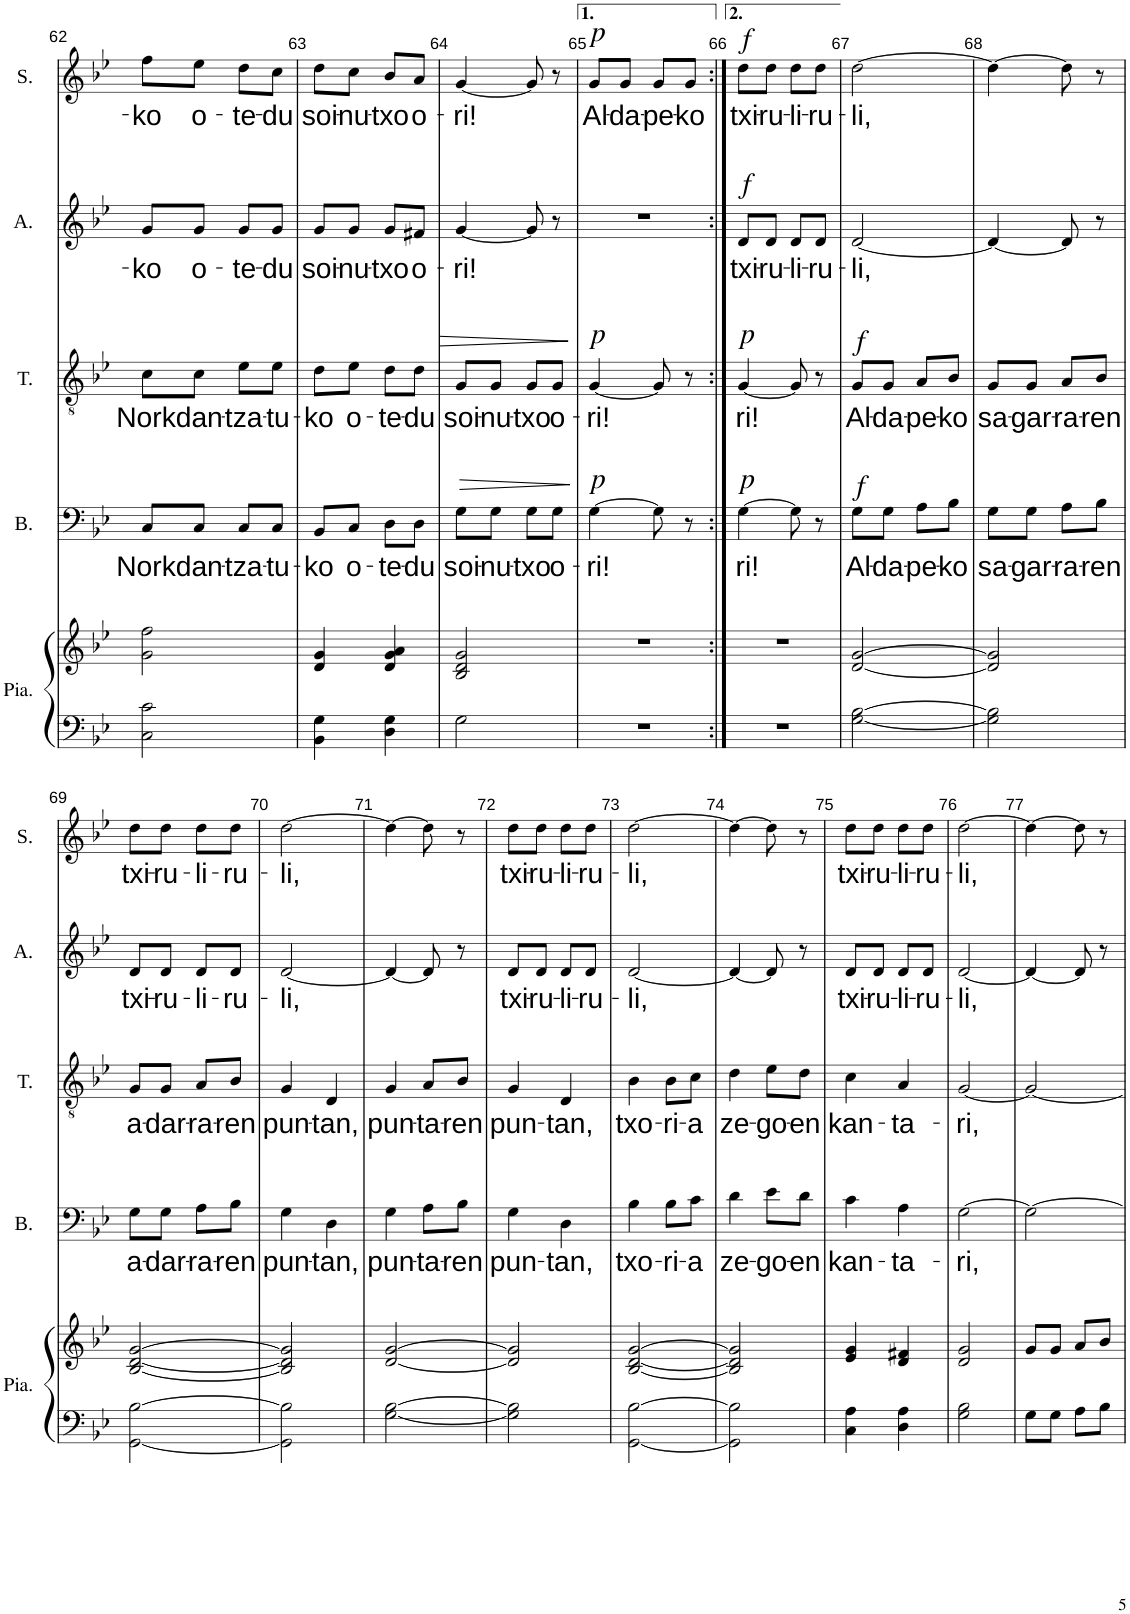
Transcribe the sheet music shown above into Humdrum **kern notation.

**kern	**kern	**kern	**text	**dynam	**kern	**text	**dynam	**kern	**text	**kern	**text
*part5	*part5	*part4	*part4	*part4	*part3	*part3	*part3	*part2	*part2	*part1	*part1
*staff6	*staff5	*staff4	*staff4	*staff4	*staff3	*staff3	*staff3	*staff2	*staff2	*staff1	*staff1
*I"Piano	*	*I"Basse	*	*	*I"Tenor	*	*	*I"Alto	*	*I"Soprano	*
*I'Pia.	*	*I'B.	*	*	*I'T.	*	*	*I'A.	*	*I'S.	*
!!LO:PB:g=z
*clefF4	*clefG2	*clefF4	*	*	*clefGv2	*	*	*clefG2	*	*clefG2	*
*k[b-e-]	*k[b-e-]	*k[b-e-]	*	*	*k[b-e-]	*	*	*k[b-e-]	*	*k[b-e-]	*
*M2/4	*M2/4	*M2/4	*	*	*M2/4	*	*	*M2/4	*	*M2/4	*
=62	=62	=62	=62	=62	=62	=62	=62	=62	=62	=62	=62
!	!	!	!LO:LY:b	!	!	!LO:LY:b	!	!	!LO:LY:b	!	!LO:LY:b
2C\ 2c\	2g\ 2ff\	8C/L	Nork	.	8c\L	Nork	.	8g/L	-ko	8ff\L	-ko
!	!	!	!LO:LY:b	!	!	!LO:LY:b	!	!	!LO:LY:b	!	!LO:LY:b
.	.	8C/J	dan-	.	8c\J	dan-	.	8g/J	o-	8ee-\J	o-
!	!	!	!LO:LY:b	!	!	!LO:LY:b	!	!	!LO:LY:b	!	!LO:LY:b
.	.	8C/L	-tza-	.	8e-\L	-tza-	.	8g/L	-te-	8dd\L	-te-
!	!	!	!LO:LY:b	!	!	!LO:LY:b	!	!	!LO:LY:b	!	!LO:LY:b
.	.	8C/J	-tu-	.	8e-\J	-tu-	.	8g/J	-du	8cc\J	-du
=63	=63	=63	=63	=63	=63	=63	=63	=63	=63	=63	=63
!	!	!	!LO:LY:b	!	!	!LO:LY:b	!	!	!LO:LY:b	!	!LO:LY:b
4BB-\ 4G\	4d/ 4g/	8BB-/L	-ko	.	8d\L	-ko	.	8g/L	soi-	8dd\L	soi-
!	!	!	!LO:LY:b	!	!	!LO:LY:b	!	!	!LO:LY:b	!	!LO:LY:b
.	.	8C/J	o-	.	8e-\J	o-	.	8g/J	-nu-	8cc\J	-nu-
!	!	!	!LO:LY:b	!	!	!LO:LY:b	!	!	!LO:LY:b	!	!LO:LY:b
4D\ 4G\	4d/ 4g/ 4a/	8D\L	-te-	.	8d\L	-te-	.	8g/L	-txo	8b-/L	-txo
!	!	!	!LO:LY:b	!	!	!LO:LY:b	!	!	!LO:LY:b	!	!LO:LY:b
.	.	8D\J	-du	.	8d\J	-du	.	8f#X/J	o-	8a/J	o-
=64	=64	=64	=64	=64	=64	=64	=64	=64	=64	=64	=64
!	!	!	!LO:LY:b	!LO:HP:b	!	!LO:LY:b	!LO:HP:b	!	!LO:LY:b	!	!LO:LY:b
2G\	2B-/ 2d/ 2g/	8G\L	soi-	>	8G/L	soi-	>	[4g/	-ri!	[4g/	-ri!
!	!	!	!LO:LY:b	!	!	!LO:LY:b	!	!	!	!	!
.	.	8G\J	-nu-	.	8G/J	-nu-	.	.	.	.	.
!	!	!	!LO:LY:b	!	!	!LO:LY:b	!	!	!	!	!
.	.	8G\L	-txo	.	8G/L	-txo	.	8g/]	.	8g/]	.
!	!	!	!LO:LY:b	!	!	!LO:LY:b	!	!	!	!	!
.	.	8G\J	o-	.	8G/J	o-	.	8r	.	8r	.
.	.	.	.	]	.	.	]	.	.	.	.
=65	=65	=65	=65	=65	=65	=65	=65	=65	=65	=65	=65
!	!	!	!	!	!	!	!	!	!	!LO:TX:a:i:t=p	!
!	!	!	!	!	!LO:TX:a:i:t=p	!	!	!	!	!	!
!	!	!LO:TX:a:i:t=p	!	!	!	!	!	!	!	!	!
!	!	!	!LO:LY:b	!	!	!LO:LY:b	!	!	!	!	!LO:LY:b
2r	2r	[4G\	-ri!	.	[4G/	-ri!	.	2r	.	8g/L	Al-
!	!	!	!	!	!	!	!	!	!	!	!LO:LY:b
.	.	.	.	.	.	.	.	.	.	8g/J	-da-
!	!	!	!	!	!	!	!	!	!	!	!LO:LY:b
.	.	8G\]	.	.	8G/]	.	.	.	.	8g/L	-pe-
!	!	!	!	!	!	!	!	!	!	!	!LO:LY:b
.	.	8r	.	.	8r	.	.	.	.	8g/J	-ko
=66:|!	=66:|!	=66:|!	=66:|!	=66:|!	=66:|!	=66:|!	=66:|!	=66:|!	=66:|!	=66:|!	=66:|!
!	!	!	!	!	!	!	!	!	!	!LO:TX:a:i:t=f	!
!	!	!	!	!	!	!	!	!LO:TX:a:i:t=f	!	!	!
!	!	!	!	!	!LO:TX:a:i:t=p	!	!	!	!	!	!
!	!	!LO:TX:a:i:t=p	!	!	!	!	!	!	!	!	!
!	!	!	!LO:LY:b	!	!	!LO:LY:b	!	!	!LO:LY:b	!	!LO:LY:b
2r	2r	[4G\	-ri!	.	[4G/	-ri!	.	8d/L	txi-	8dd\L	txi-
!	!	!	!	!	!	!	!	!	!LO:LY:b	!	!LO:LY:b
.	.	.	.	.	.	.	.	8d/J	-ru-	8dd\J	-ru-
!	!	!	!	!	!	!	!	!	!LO:LY:b	!	!LO:LY:b
.	.	8G\]	.	.	8G/]	.	.	8d/L	-li-	8dd\L	-li-
!	!	!	!	!	!	!	!	!	!LO:LY:b	!	!LO:LY:b
.	.	8r	.	.	8r	.	.	8d/J	-ru-	8dd\J	-ru-
=67	=67	=67	=67	=67	=67	=67	=67	=67	=67	=67	=67
!	!	!	!	!	!LO:TX:a:i:t=f	!	!	!	!	!	!
!	!	!LO:TX:a:i:t=f	!	!	!	!	!	!	!	!	!
!	!	!	!LO:LY:b	!	!	!LO:LY:b	!	!	!LO:LY:b	!	!LO:LY:b
[2G\ [2B-\	[2d/ [2g/	8G\L	Al-	.	8G/L	Al-	.	[2d/	-li,	[2dd\	-li,
!	!	!	!LO:LY:b	!	!	!LO:LY:b	!	!	!	!	!
.	.	8G\J	-da-	.	8G/J	-da-	.	.	.	.	.
!	!	!	!LO:LY:b	!	!	!LO:LY:b	!	!	!	!	!
.	.	8A\L	-pe-	.	8A/L	-pe-	.	.	.	.	.
!	!	!	!LO:LY:b	!	!	!LO:LY:b	!	!	!	!	!
.	.	8B-\J	-ko	.	8B-/J	-ko	.	.	.	.	.
=68	=68	=68	=68	=68	=68	=68	=68	=68	=68	=68	=68
!	!	!	!LO:LY:b	!	!	!LO:LY:b	!	!	!	!	!
2G\] 2B-\]	2d/] 2g/]	8G\L	sa-	.	8G/L	sa-	.	4d/_	.	4dd\_	.
!	!	!	!LO:LY:b	!	!	!LO:LY:b	!	!	!	!	!
.	.	8G\J	-gar-	.	8G/J	-gar-	.	.	.	.	.
!	!	!	!LO:LY:b	!	!	!LO:LY:b	!	!	!	!	!
.	.	8A\L	-ra-	.	8A/L	-ra-	.	8d/]	.	8dd\]	.
!	!	!	!LO:LY:b	!	!	!LO:LY:b	!	!	!	!	!
.	.	8B-\J	-ren	.	8B-/J	-ren	.	8r	.	8r	.
!!LO:LB:g=z
=69	=69	=69	=69	=69	=69	=69	=69	=69	=69	=69	=69
!	!	!	!LO:LY:b	!	!	!LO:LY:b	!	!	!LO:LY:b	!	!LO:LY:b
[2GG\ [2B-\	[2B-/ [2d/ [2g/	8G\L	a-	.	8G/L	a-	.	8d/L	txi-	8dd\L	txi-
!	!	!	!LO:LY:b	!	!	!LO:LY:b	!	!	!LO:LY:b	!	!LO:LY:b
.	.	8G\J	-dar-	.	8G/J	-dar-	.	8d/J	-ru-	8dd\J	-ru-
!	!	!	!LO:LY:b	!	!	!LO:LY:b	!	!	!LO:LY:b	!	!LO:LY:b
.	.	8A\L	-ra-	.	8A/L	-ra-	.	8d/L	-li-	8dd\L	-li-
!	!	!	!LO:LY:b	!	!	!LO:LY:b	!	!	!LO:LY:b	!	!LO:LY:b
.	.	8B-\J	-ren	.	8B-/J	-ren	.	8d/J	-ru-	8dd\J	-ru-
=70	=70	=70	=70	=70	=70	=70	=70	=70	=70	=70	=70
!	!	!	!LO:LY:b	!	!	!LO:LY:b	!	!	!LO:LY:b	!	!LO:LY:b
2GG\] 2B-\]	2B-/] 2d/] 2g/]	4G\	pun-	.	4G/	pun-	.	[2d/	-li,	[2dd\	-li,
!	!	!	!LO:LY:b	!	!	!LO:LY:b	!	!	!	!	!
.	.	4D\	-tan,	.	4D/	-tan,	.	.	.	.	.
=71	=71	=71	=71	=71	=71	=71	=71	=71	=71	=71	=71
!	!	!	!LO:LY:b	!	!	!LO:LY:b	!	!	!	!	!
[2G\ [2B-\	[2d/ [2g/	4G\	pun-	.	4G/	pun-	.	4d/_	.	4dd\_	.
!	!	!	!LO:LY:b	!	!	!LO:LY:b	!	!	!	!	!
.	.	8A\L	-ta-	.	8A/L	-ta-	.	8d/]	.	8dd\]	.
!	!	!	!LO:LY:b	!	!	!LO:LY:b	!	!	!	!	!
.	.	8B-\J	-ren	.	8B-/J	-ren	.	8r	.	8r	.
=72	=72	=72	=72	=72	=72	=72	=72	=72	=72	=72	=72
!	!	!	!LO:LY:b	!	!	!LO:LY:b	!	!	!LO:LY:b	!	!LO:LY:b
2G\] 2B-\]	2d/] 2g/]	4G\	pun-	.	4G/	pun-	.	8d/L	txi-	8dd\L	txi-
!	!	!	!	!	!	!	!	!	!LO:LY:b	!	!LO:LY:b
.	.	.	.	.	.	.	.	8d/J	-ru-	8dd\J	-ru-
!	!	!	!LO:LY:b	!	!	!LO:LY:b	!	!	!LO:LY:b	!	!LO:LY:b
.	.	4D\	-tan,	.	4D/	-tan,	.	8d/L	-li-	8dd\L	-li-
!	!	!	!	!	!	!	!	!	!LO:LY:b	!	!LO:LY:b
.	.	.	.	.	.	.	.	8d/J	-ru-	8dd\J	-ru-
=73	=73	=73	=73	=73	=73	=73	=73	=73	=73	=73	=73
!	!	!	!LO:LY:b	!	!	!LO:LY:b	!	!	!LO:LY:b	!	!LO:LY:b
[2GG\ [2B-\	[2B-/ [2d/ [2g/	4B-\	txo-	.	4B-\	txo-	.	[2d/	-li,	[2dd\	-li,
!	!	!	!LO:LY:b	!	!	!LO:LY:b	!	!	!	!	!
.	.	8B-\L	-ri-	.	8B-\L	-ri-	.	.	.	.	.
!	!	!	!LO:LY:b	!	!	!LO:LY:b	!	!	!	!	!
.	.	8c\J	-a	.	8c\J	-a	.	.	.	.	.
=74	=74	=74	=74	=74	=74	=74	=74	=74	=74	=74	=74
!	!	!	!LO:LY:b	!	!	!LO:LY:b	!	!	!	!	!
2GG\] 2B-\]	2B-/] 2d/] 2g/]	4d\	ze-	.	4d\	ze-	.	4d/_	.	4dd\_	.
!	!	!	!LO:LY:b	!	!	!LO:LY:b	!	!	!	!	!
.	.	8e-\L	-go-	.	8e-\L	-go-	.	8d/]	.	8dd\]	.
!	!	!	!LO:LY:b	!	!	!LO:LY:b	!	!	!	!	!
.	.	8d\J	-en	.	8d\J	-en	.	8r	.	8r	.
=75	=75	=75	=75	=75	=75	=75	=75	=75	=75	=75	=75
!	!	!	!LO:LY:b	!	!	!LO:LY:b	!	!	!LO:LY:b	!	!LO:LY:b
4C\ 4A\	4e-/ 4g/	4c\	kan-	.	4c\	kan-	.	8d/L	txi-	8dd\L	txi-
!	!	!	!	!	!	!	!	!	!LO:LY:b	!	!LO:LY:b
.	.	.	.	.	.	.	.	8d/J	-ru-	8dd\J	-ru-
!	!	!	!LO:LY:b	!	!	!LO:LY:b	!	!	!LO:LY:b	!	!LO:LY:b
4D\ 4A\	4d/ 4f#X/	4A\	-ta-	.	4A/	-ta-	.	8d/L	-li-	8dd\L	-li-
!	!	!	!	!	!	!	!	!	!LO:LY:b	!	!LO:LY:b
.	.	.	.	.	.	.	.	8d/J	-ru-	8dd\J	-ru-
=76	=76	=76	=76	=76	=76	=76	=76	=76	=76	=76	=76
!	!	!	!LO:LY:b	!	!	!LO:LY:b	!	!	!LO:LY:b	!	!LO:LY:b
2G\ 2B-\	2d/ 2g/	[2G\	-ri,	.	[2G/	-ri,	.	[2d/	-li,	[2dd\	-li,
=77	=77	=77	=77	=77	=77	=77	=77	=77	=77	=77	=77
8G\L	8g/L	2G\_	.	.	2G/_	.	.	4d/_	.	4dd\_	.
8G\J	8g/J	.	.	.	.	.	.	.	.	.	.
8A\L	8a/L	.	.	.	.	.	.	8d/]	.	8dd\]	.
8B-\J	8b-/J	.	.	.	.	.	.	8r	.	8r	.
=	=	=	=	=	=	=	=	=	=	=	=
*-	*-	*-	*-	*-	*-	*-	*-	*-	*-	*-	*-
